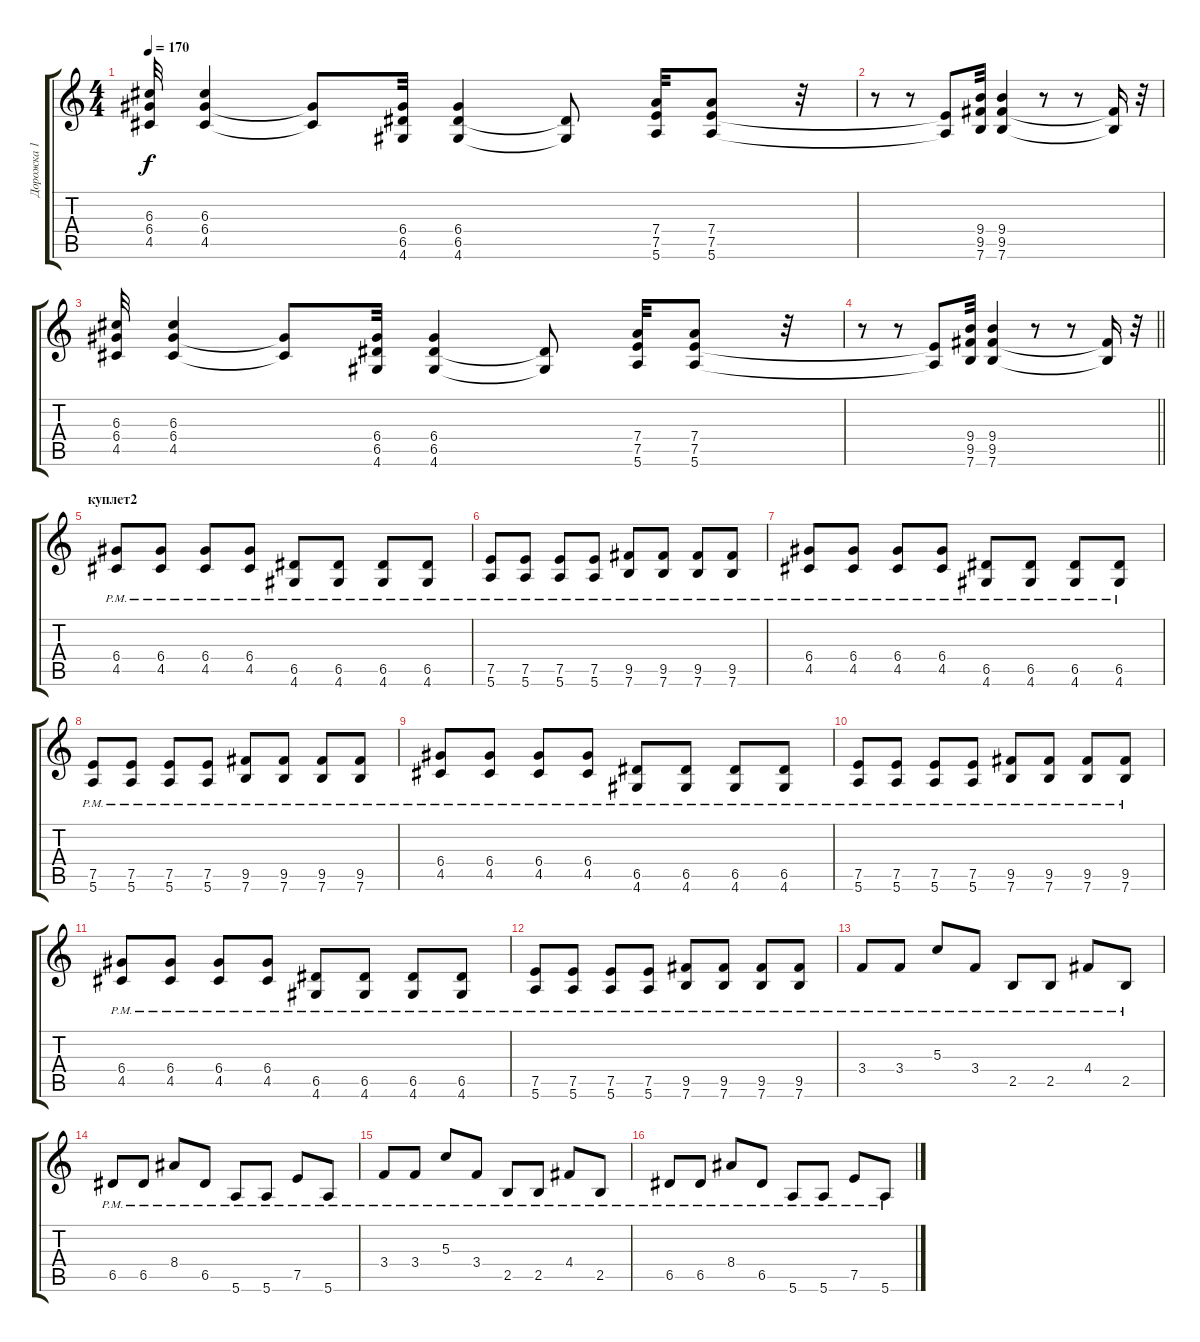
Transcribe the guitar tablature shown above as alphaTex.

\track ("Дорожка 1" "Дорожка 1") {instrument overdrivenguitar}
\staff {score tabs}
\tuning (E4 B3 G3 D3 A2 E2) {hide}
\ts (4 4)
\tempo 170
\clef g2
\ks c
(6.3 6.4 4.5).32{dy f} (6.3 6.4 4.5).4 (6.4{t} 4.5{t}).8 (6.4 6.5 4.6).32 (6.4 6.5 4.6).4 (6.5{t} 4.6{t}).8 (7.4 7.5 5.6).32 (7.4 7.5 5.6).8 r.32 |
r.8 r.8 (7.5{t} 5.6{t}).8 (9.4 9.5 7.6).32 (9.4 9.5 7.6).4 r.8 r.8 (9.5{t} 7.6{t}).16 r.32 |
(6.3 6.4 4.5).32 (6.3 6.4 4.5).4 (6.4{t} 4.5{t}).8 (6.4 6.5 4.6).32 (6.4 6.5 4.6).4 (6.5{t} 4.6{t}).8 (7.4 7.5 5.6).32 (7.4 7.5 5.6).8 r.32 |
\barLineRight lightlight
r.8 r.8 (7.5{t} 5.6{t}).8 (9.4 9.5 7.6).32 (9.4 9.5 7.6).4 r.8 r.8 (9.5{t} 7.6{t}).16 r.32 |
\section ("" "куплет2")
(6.4{pm} 4.5{pm}).8 (6.4{pm} 4.5{pm}).8 (6.4{pm} 4.5{pm}).8 (6.4{pm} 4.5{pm}).8 (6.5{pm} 4.6{pm}).8 (6.5{pm} 4.6{pm}).8 (6.5{pm} 4.6{pm}).8 (6.5{pm} 4.6{pm}).8 |
(7.5{pm} 5.6{pm}).8 (7.5{pm} 5.6{pm}).8 (7.5{pm} 5.6{pm}).8 (7.5{pm} 5.6{pm}).8 (9.5{pm} 7.6{pm}).8 (9.5{pm} 7.6{pm}).8 (9.5{pm} 7.6{pm}).8 (9.5{pm} 7.6{pm}).8 |
(6.4{pm} 4.5{pm}).8 (6.4{pm} 4.5{pm}).8 (6.4{pm} 4.5{pm}).8 (6.4{pm} 4.5{pm}).8 (6.5{pm} 4.6{pm}).8 (6.5{pm} 4.6{pm}).8 (6.5{pm} 4.6{pm}).8 (6.5{pm} 4.6{pm}).8 |
(7.5{pm} 5.6{pm}).8 (7.5{pm} 5.6{pm}).8 (7.5{pm} 5.6{pm}).8 (7.5{pm} 5.6{pm}).8 (9.5{pm} 7.6{pm}).8 (9.5{pm} 7.6{pm}).8 (9.5{pm} 7.6{pm}).8 (9.5{pm} 7.6{pm}).8 |
(6.4{pm} 4.5{pm}).8 (6.4{pm} 4.5{pm}).8 (6.4{pm} 4.5{pm}).8 (6.4{pm} 4.5{pm}).8 (6.5{pm} 4.6{pm}).8 (6.5{pm} 4.6{pm}).8 (6.5{pm} 4.6{pm}).8 (6.5{pm} 4.6{pm}).8 |
(7.5{pm} 5.6{pm}).8 (7.5{pm} 5.6{pm}).8 (7.5{pm} 5.6{pm}).8 (7.5{pm} 5.6{pm}).8 (9.5{pm} 7.6{pm}).8 (9.5{pm} 7.6{pm}).8 (9.5{pm} 7.6{pm}).8 (9.5{pm} 7.6{pm}).8 |
(6.4{pm} 4.5{pm}).8 (6.4{pm} 4.5{pm}).8 (6.4{pm} 4.5{pm}).8 (6.4{pm} 4.5{pm}).8 (6.5{pm} 4.6{pm}).8 (6.5{pm} 4.6{pm}).8 (6.5{pm} 4.6{pm}).8 (6.5{pm} 4.6{pm}).8 |
(7.5{pm} 5.6{pm}).8 (7.5{pm} 5.6{pm}).8 (7.5{pm} 5.6{pm}).8 (7.5{pm} 5.6{pm}).8 (9.5{pm} 7.6{pm}).8 (9.5{pm} 7.6{pm}).8 (9.5{pm} 7.6{pm}).8 (9.5{pm} 7.6{pm}).8 |
3.4{pm}.8 3.4{pm}.8 5.3{pm}.8 3.4{pm}.8 2.5{pm}.8 2.5{pm}.8 4.4{pm}.8 2.5{pm}.8 |
6.5{pm}.8 6.5{pm}.8 8.4{pm}.8 6.5{pm}.8 5.6{pm}.8 5.6{pm}.8 7.5{pm}.8 5.6{pm}.8 |
3.4{pm}.8 3.4{pm}.8 5.3{pm}.8 3.4{pm}.8 2.5{pm}.8 2.5{pm}.8 4.4{pm}.8 2.5{pm}.8 |
6.5{pm}.8 6.5{pm}.8 8.4{pm}.8 6.5{pm}.8 5.6{pm}.8 5.6{pm}.8 7.5{pm}.8 5.6{pm}.8
